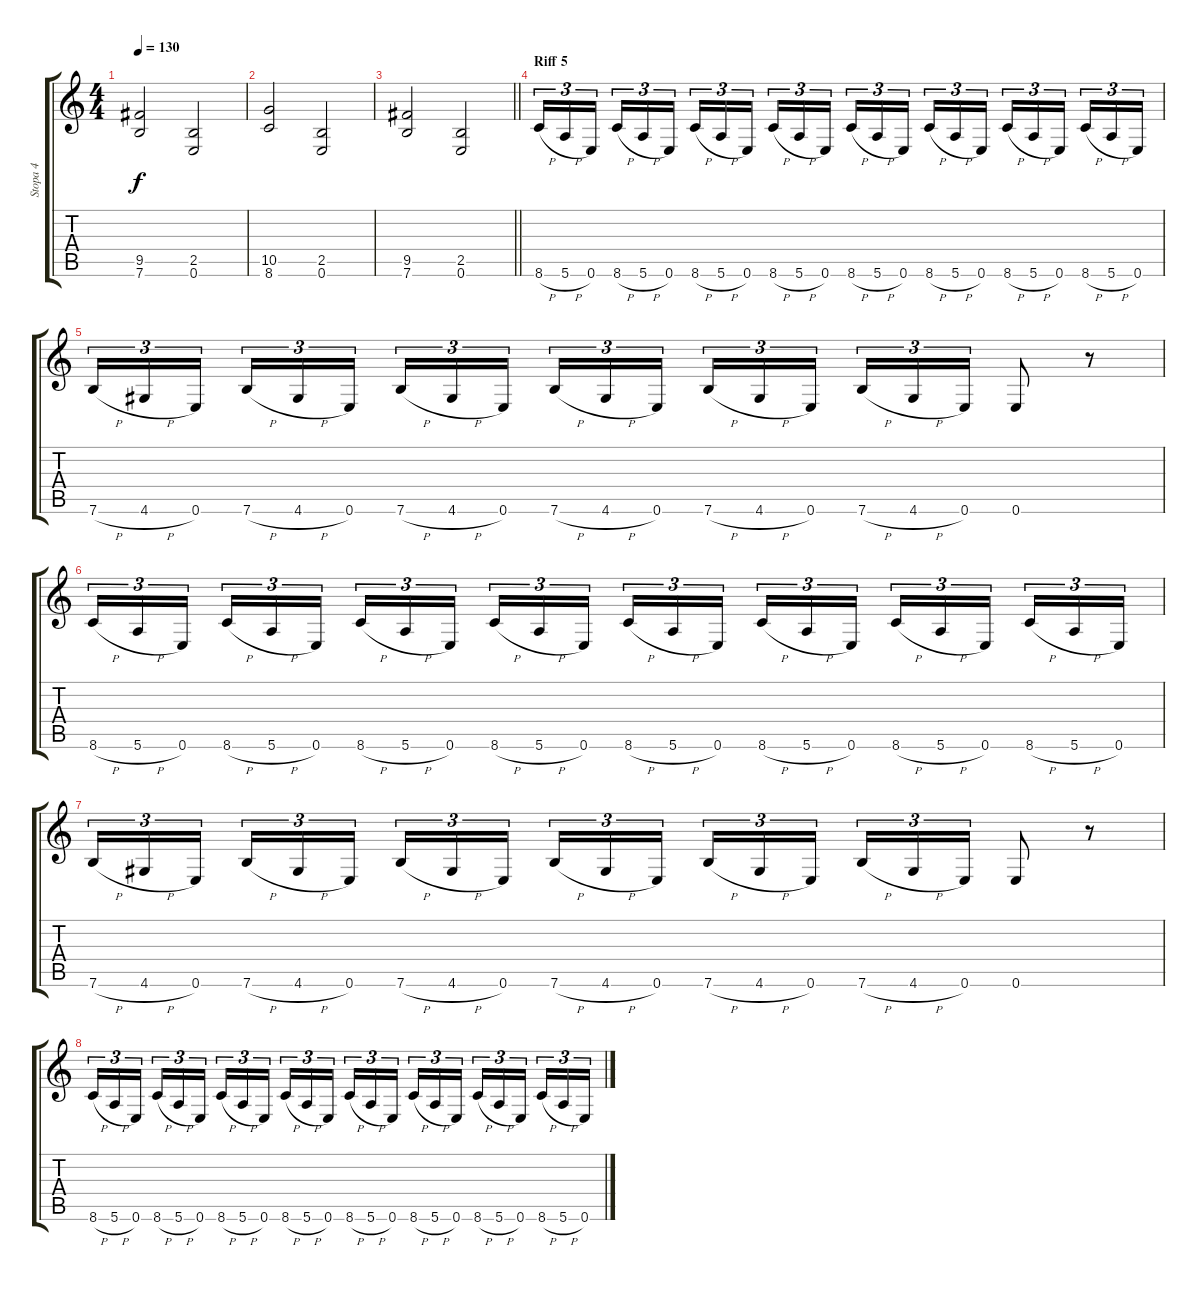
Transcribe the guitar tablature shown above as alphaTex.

\track ("Stopa 4" "Stopa 4") {instrument distortionguitar}
\staff {score tabs}
\tuning (E4 B3 G3 D3 A2 E2) {hide}
\ts (4 4)
\tempo 130
\clef g2
\ks c
(9.5 7.6).2{dy f} (2.5 0.6).2 |
(10.5 8.6).2 (2.5 0.6).2 |
\barLineRight lightlight
(9.5 7.6).2 (2.5 0.6).2 |
\section ("" "Riff 5")
8.6{h}.16{tu (3 2)} 5.6{h}.16{tu (3 2)} 0.6.16{tu (3 2) beam splitsecondary} 8.6{h}.16{tu (3 2)} 5.6{h}.16{tu (3 2)} 0.6.16{tu (3 2)} 8.6{h}.16{tu (3 2)} 5.6{h}.16{tu (3 2)} 0.6.16{tu (3 2) beam splitsecondary} 8.6{h}.16{tu (3 2)} 5.6{h}.16{tu (3 2)} 0.6.16{tu (3 2)} 8.6{h}.16{tu (3 2)} 5.6{h}.16{tu (3 2)} 0.6.16{tu (3 2) beam splitsecondary} 8.6{h}.16{tu (3 2)} 5.6{h}.16{tu (3 2)} 0.6.16{tu (3 2)} 8.6{h}.16{tu (3 2)} 5.6{h}.16{tu (3 2)} 0.6.16{tu (3 2) beam splitsecondary} 8.6{h}.16{tu (3 2)} 5.6{h}.16{tu (3 2)} 0.6.16{tu (3 2)} |
7.6{h}.16{tu (3 2)} 4.6{h}.16{tu (3 2)} 0.6.16{tu (3 2) beam splitsecondary} 7.6{h}.16{tu (3 2)} 4.6{h}.16{tu (3 2)} 0.6.16{tu (3 2)} 7.6{h}.16{tu (3 2)} 4.6{h}.16{tu (3 2)} 0.6.16{tu (3 2) beam splitsecondary} 7.6{h}.16{tu (3 2)} 4.6{h}.16{tu (3 2)} 0.6.16{tu (3 2)} 7.6{h}.16{tu (3 2)} 4.6{h}.16{tu (3 2)} 0.6.16{tu (3 2) beam splitsecondary} 7.6{h}.16{tu (3 2)} 4.6{h}.16{tu (3 2)} 0.6.16{tu (3 2)} 0.6.8 r.8 |
8.6{h}.16{tu (3 2)} 5.6{h}.16{tu (3 2)} 0.6.16{tu (3 2) beam splitsecondary} 8.6{h}.16{tu (3 2)} 5.6{h}.16{tu (3 2)} 0.6.16{tu (3 2)} 8.6{h}.16{tu (3 2)} 5.6{h}.16{tu (3 2)} 0.6.16{tu (3 2) beam splitsecondary} 8.6{h}.16{tu (3 2)} 5.6{h}.16{tu (3 2)} 0.6.16{tu (3 2)} 8.6{h}.16{tu (3 2)} 5.6{h}.16{tu (3 2)} 0.6.16{tu (3 2) beam splitsecondary} 8.6{h}.16{tu (3 2)} 5.6{h}.16{tu (3 2)} 0.6.16{tu (3 2)} 8.6{h}.16{tu (3 2)} 5.6{h}.16{tu (3 2)} 0.6.16{tu (3 2) beam splitsecondary} 8.6{h}.16{tu (3 2)} 5.6{h}.16{tu (3 2)} 0.6.16{tu (3 2)} |
7.6{h}.16{tu (3 2)} 4.6{h}.16{tu (3 2)} 0.6.16{tu (3 2) beam splitsecondary} 7.6{h}.16{tu (3 2)} 4.6{h}.16{tu (3 2)} 0.6.16{tu (3 2)} 7.6{h}.16{tu (3 2)} 4.6{h}.16{tu (3 2)} 0.6.16{tu (3 2) beam splitsecondary} 7.6{h}.16{tu (3 2)} 4.6{h}.16{tu (3 2)} 0.6.16{tu (3 2)} 7.6{h}.16{tu (3 2)} 4.6{h}.16{tu (3 2)} 0.6.16{tu (3 2) beam splitsecondary} 7.6{h}.16{tu (3 2)} 4.6{h}.16{tu (3 2)} 0.6.16{tu (3 2)} 0.6.8 r.8 |
8.6{h}.16{tu (3 2)} 5.6{h}.16{tu (3 2)} 0.6.16{tu (3 2) beam splitsecondary} 8.6{h}.16{tu (3 2)} 5.6{h}.16{tu (3 2)} 0.6.16{tu (3 2)} 8.6{h}.16{tu (3 2)} 5.6{h}.16{tu (3 2)} 0.6.16{tu (3 2) beam splitsecondary} 8.6{h}.16{tu (3 2)} 5.6{h}.16{tu (3 2)} 0.6.16{tu (3 2)} 8.6{h}.16{tu (3 2)} 5.6{h}.16{tu (3 2)} 0.6.16{tu (3 2) beam splitsecondary} 8.6{h}.16{tu (3 2)} 5.6{h}.16{tu (3 2)} 0.6.16{tu (3 2)} 8.6{h}.16{tu (3 2)} 5.6{h}.16{tu (3 2)} 0.6.16{tu (3 2) beam splitsecondary} 8.6{h}.16{tu (3 2)} 5.6{h}.16{tu (3 2)} 0.6.16{tu (3 2)}
